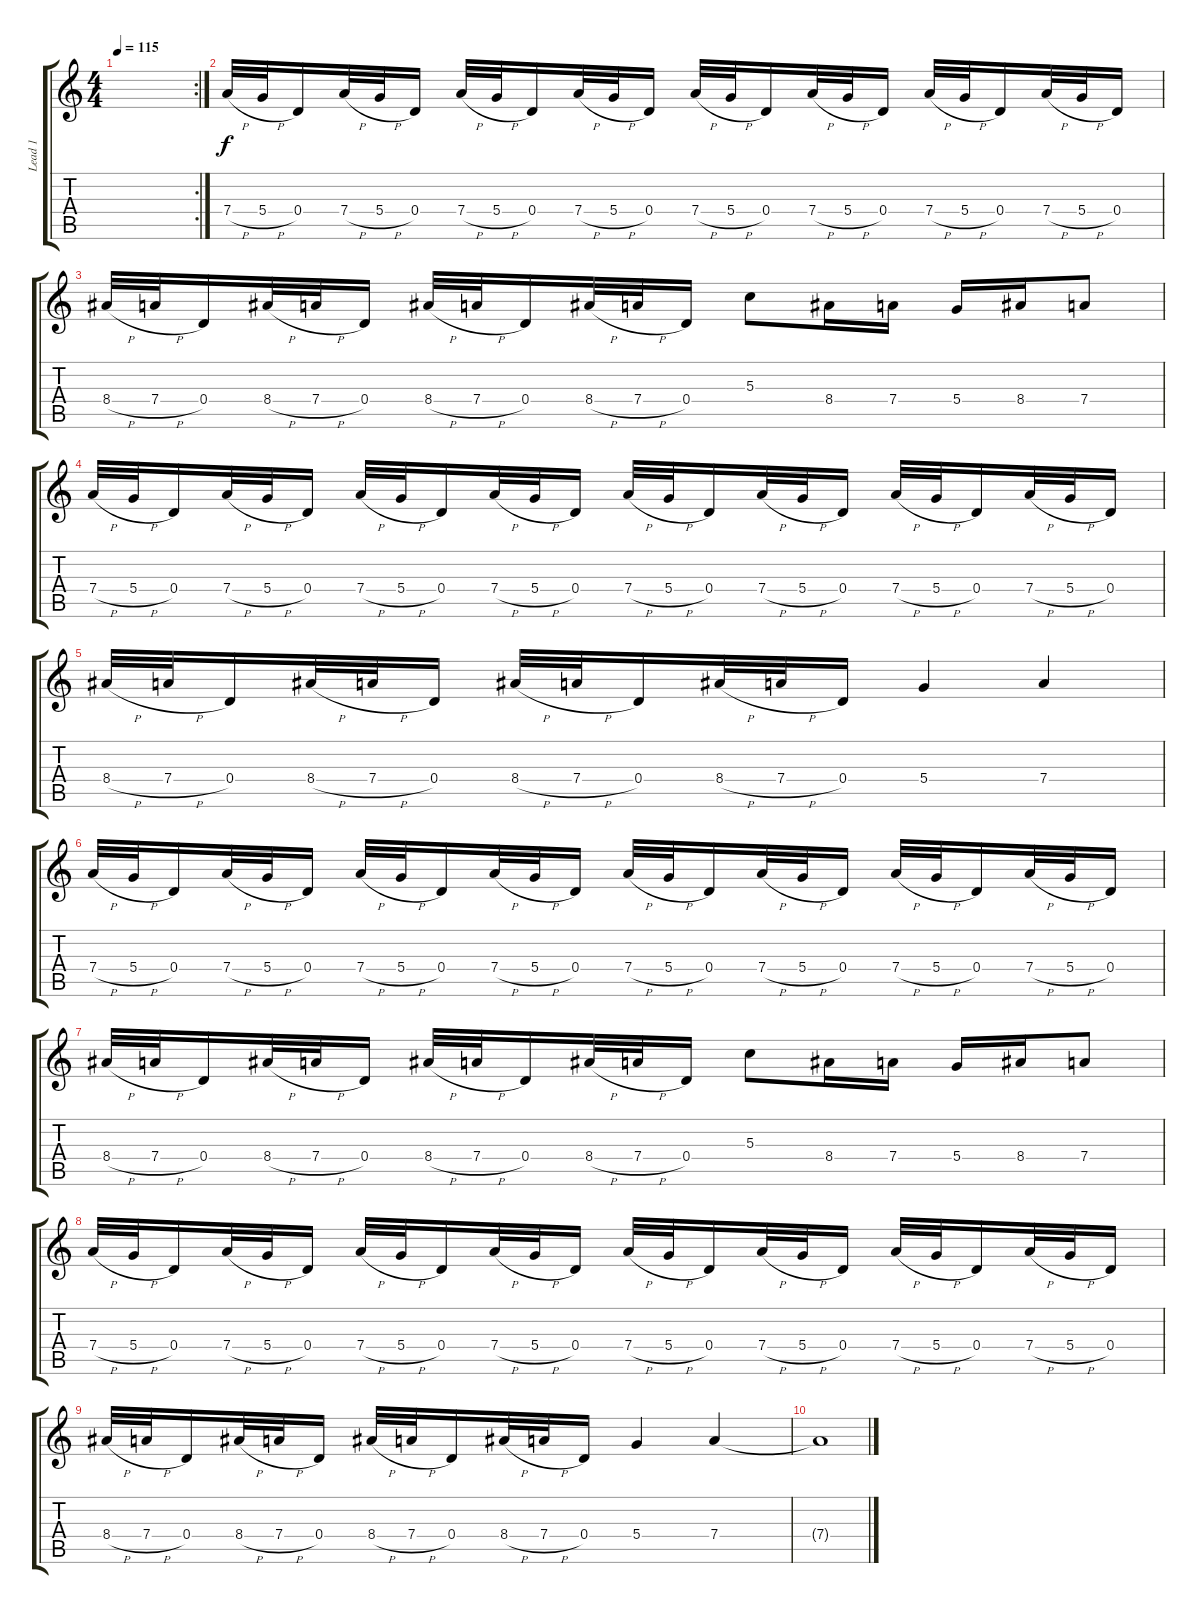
\track ("Lead 1" "Lead 1") {instrument distortionguitar}
\staff {score tabs}
\tuning (E4 B3 G3 D3 A2 E2) {hide}
\rc 2
\ts (4 4)
\tempo 115
\clef g2
\ks c
|
7.4{h}.32 5.4{h}.32 0.4.16 7.4{h}.32 5.4{h}.32 0.4.16 7.4{h}.32 5.4{h}.32 0.4.16 7.4{h}.32 5.4{h}.32 0.4.16 7.4{h}.32 5.4{h}.32 0.4.16 7.4{h}.32 5.4{h}.32 0.4.16 7.4{h}.32 5.4{h}.32 0.4.16 7.4{h}.32 5.4{h}.32 0.4.16 |
8.4{h}.32 7.4{h}.32 0.4.16 8.4{h}.32 7.4{h}.32 0.4.16 8.4{h}.32 7.4{h}.32 0.4.16 8.4{h}.32 7.4{h}.32 0.4.16 5.3.8 8.4.16 7.4.16 5.4.16 8.4.16 7.4.8 |
7.4{h}.32 5.4{h}.32 0.4.16 7.4{h}.32 5.4{h}.32 0.4.16 7.4{h}.32 5.4{h}.32 0.4.16 7.4{h}.32 5.4{h}.32 0.4.16 7.4{h}.32 5.4{h}.32 0.4.16 7.4{h}.32 5.4{h}.32 0.4.16 7.4{h}.32 5.4{h}.32 0.4.16 7.4{h}.32 5.4{h}.32 0.4.16 |
8.4{h}.32 7.4{h}.32 0.4.16 8.4{h}.32 7.4{h}.32 0.4.16 8.4{h}.32 7.4{h}.32 0.4.16 8.4{h}.32 7.4{h}.32 0.4.16 5.4.4 7.4.4 |
7.4{h}.32 5.4{h}.32 0.4.16 7.4{h}.32 5.4{h}.32 0.4.16 7.4{h}.32 5.4{h}.32 0.4.16 7.4{h}.32 5.4{h}.32 0.4.16 7.4{h}.32 5.4{h}.32 0.4.16 7.4{h}.32 5.4{h}.32 0.4.16 7.4{h}.32 5.4{h}.32 0.4.16 7.4{h}.32 5.4{h}.32 0.4.16 |
8.4{h}.32 7.4{h}.32 0.4.16 8.4{h}.32 7.4{h}.32 0.4.16 8.4{h}.32 7.4{h}.32 0.4.16 8.4{h}.32 7.4{h}.32 0.4.16 5.3.8 8.4.16 7.4.16 5.4.16 8.4.16 7.4.8 |
7.4{h}.32 5.4{h}.32 0.4.16 7.4{h}.32 5.4{h}.32 0.4.16 7.4{h}.32 5.4{h}.32 0.4.16 7.4{h}.32 5.4{h}.32 0.4.16 7.4{h}.32 5.4{h}.32 0.4.16 7.4{h}.32 5.4{h}.32 0.4.16 7.4{h}.32 5.4{h}.32 0.4.16 7.4{h}.32 5.4{h}.32 0.4.16 |
8.4{h}.32 7.4{h}.32 0.4.16 8.4{h}.32 7.4{h}.32 0.4.16 8.4{h}.32 7.4{h}.32 0.4.16 8.4{h}.32 7.4{h}.32 0.4.16 5.4.4 7.4.4 |
7.4{t}.1
